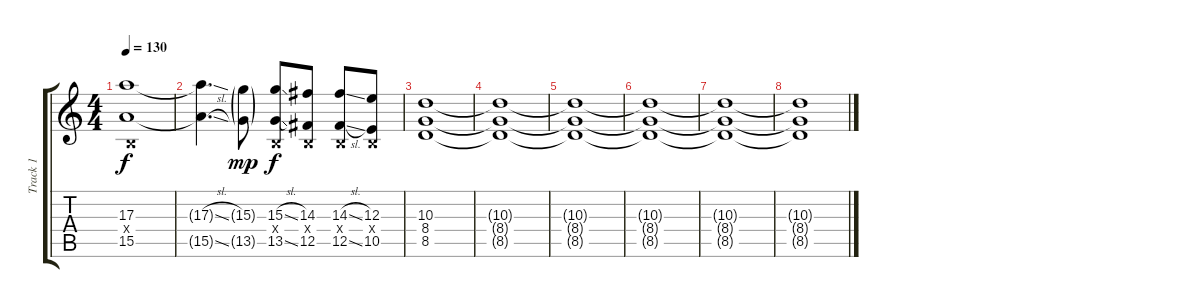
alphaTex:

\track ("Track 1" "Track 1") {instrument overdrivenguitar}
\staff {score tabs}
\tuning (Db4 Ab3 E3 B2 Gb2 B1) {hide}
\ts (4 4)
\tempo 130
\clef g2
\ks c
(17.3 0.4{x} 15.5).1{dy f} |
(17.3{sl t} 15.5{sl t}).4{d} (15.3{g} 13.5{g}).8{dy mp} (15.3{sl} 0.4{x} 13.5{sl}).8{dy f} (14.3 0.4{x} 12.5).8 (14.3{sl} 0.4{x} 12.5{sl}).8 (12.3 0.4{x} 10.5).8 |
(10.3 8.4 8.5).1 |
(10.3{t} 8.4{t} 8.5{t}).1 |
(10.3{t} 8.4{t} 8.5{t}).1{volume 0} |
(10.3{t} 8.4{t} 8.5{t}).1 |
(10.3{t} 8.4{t} 8.5{t}).1 |
(10.3{t} 8.4{t} 8.5{t}).1
